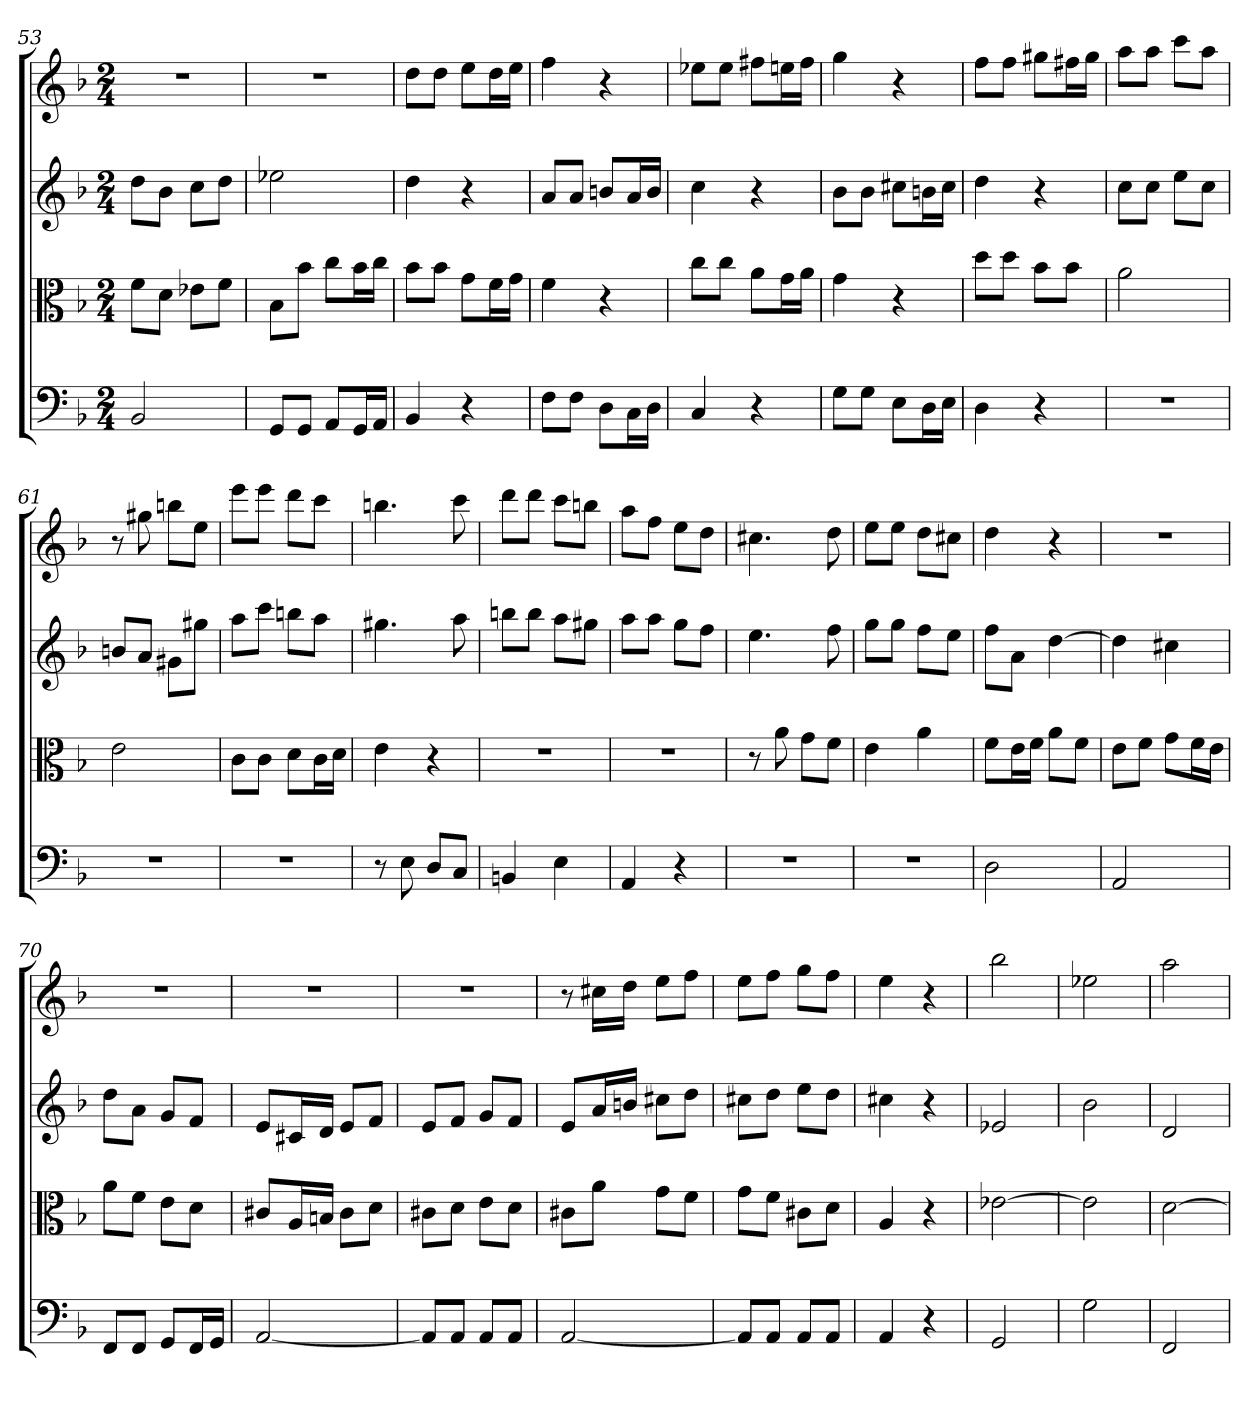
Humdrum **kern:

**kern	**kern	**kern	**kern
*part4	*part3	*part2	*part1
*staff4	*staff3	*staff2	*staff1
*clefF4	*clefC3	*	*
*k[b-]	*k[b-]	*k[b-]	*k[b-]
*d:	*d:	*d:	*d:
*M2/4	*M2/4	*M2/4	*M2/4
=53	=53	=53	=53
2BB-	8f\L	8ddL	2r
.	8d\J	8b-J	.
.	8e-X\L	8ccL	.
.	8f\J	8ddJ	.
=54	=54	=54	=54
8GG/L	8B-\L	2ee-X	2r
8GG/J	8b-\J	.	.
8AA/L	8cc\L	.	.
16GG/L	16b-\L	.	.
16AA/JJ	16cc\JJ	.	.
=55	=55	=55	=55
4BB-	8b-\L	4dd	8ddL
.	8b-\J	.	8ddJ
4r	8g\L	4r	8eeL
.	16f\L	.	16ddL
.	16g\JJ	.	16eeJJ
=56	=56	=56	=56
8F\L	4f	8aL	4ff
8F\J	.	8aJ	.
8D\L	4r	8bnL	4r
16C\L	.	16aL	.
16D\JJ	.	16bJJ	.
=57	=57	=57	=57
4C	8cc\L	4cc	8ee-XL
.	8cc\J	.	8ee-J
4r	8a\L	4r	8ff#XL
.	16g\L	.	16eenL
.	16a\JJ	.	16ff#JJ
=58	=58	=58	=58
8G\L	4g	8b-L	4gg
8G\J	.	8b-J	.
8E\L	4r	8cc#XL	4r
16D\L	.	16bnL	.
16E\JJ	.	16cc#JJ	.
=59	=59	=59	=59
4D	8dd\L	4dd	8ffL
.	8dd\J	.	8ffJ
4r	8b-\L	4r	8gg#XL
.	8b-\J	.	16ff#XL
.	.	.	16gg#JJ
=60	=60	=60	=60
2r	2a	8ccL	8aaL
.	.	8ccJ	8aaJ
.	.	8eeL	8cccL
.	.	8ccJ	8aaJ
=61	=61	=61	=61
2r	2e	8bnL	8r
.	.	8aJ	8gg#X
.	.	8g#XL	8bbnL
.	.	8gg#XJ	8eeJ
=62	=62	=62	=62
2r	8c\L	8aaL	8eeeL
.	8c\J	8cccJ	8eeeJ
.	8d\L	8bbnL	8dddL
.	16c\L	8aaJ	8cccJ
.	16d\JJ	.	.
=63	=63	=63	=63
8r	4e	4.gg#X	4.bbn
8E	.	.	.
8D/L	4r	.	.
8C/J	.	8aa	8ccc
=64	=64	=64	=64
4BBn	2r	8bbnL	8dddL
.	.	8bbJ	8dddJ
4E	.	8aaL	8cccL
.	.	8gg#XJ	8bbnJ
=65	=65	=65	=65
4AA	2r	8aaL	8aaL
.	.	8aaJ	8ffJ
4r	.	8ggL	8eeL
.	.	8ffJ	8ddJ
=66	=66	=66	=66
2r	8r	4.ee	4.cc#X
.	8a	.	.
.	8g\L	.	.
.	8f\J	8ff	8dd
=67	=67	=67	=67
2r	4e	8ggL	8eeL
.	.	8ggJ	8eeJ
.	4a	8ffL	8ddL
.	.	8eeJ	8cc#XJ
=68	=68	=68	=68
2D	8f\L	8ffL	4dd
.	16e\L	8aJ	.
.	16f\JJ	.	.
.	8a\L	[4dd	4r
.	8f\J	.	.
=69	=69	=69	=69
2AA	8e\L	4dd]	2r
.	8f\J	.	.
.	8g\L	4cc#X	.
.	16f\L	.	.
.	16e\JJ	.	.
=70	=70	=70	=70
8FF/L	8a\L	8ddL	2r
8FF/J	8f\J	8aJ	.
8GG/L	8e\L	8gL	.
16FF/L	8d\J	8fJ	.
16GG/JJ	.	.	.
=71	=71	=71	=71
[2AA	8c#X/L	8eL	2r
.	16A/L	16c#XL	.
.	16Bn/JJ	16dJJ	.
.	8c#\L	8eL	.
.	8d\J	8fJ	.
=72	=72	=72	=72
8AA/L]	8c#X\L	8eL	2r
8AA/J	8d\J	8fJ	.
8AA/L	8e\L	8gL	.
8AA/J	8d\J	8fJ	.
=73	=73	=73	=73
[2AA	8c#X\L	8eL	8r
.	8a\J	16aL	16cc#XLL
.	.	16bnJJ	16ddJJ
.	8g\L	8cc#XL	8eeL
.	8f\J	8ddJ	8ffJ
=74	=74	=74	=74
8AA/L]	8g\L	8cc#XL	8eeL
8AA/J	8f\J	8ddJ	8ffJ
8AA/L	8c#X\L	8eeL	8ggL
8AA/J	8d\J	8ddJ	8ffJ
=75	=75	=75	=75
4AA	4A	4cc#X	4ee
4r	4r	4r	4r
=76	=76	=76	=76
2GG	[2e-X	2e-X	2bb-
=77	=77	=77	=77
2G	2e-]	2b-	2ee-X
=78	=78	=78	=78
2FF	[2d	2d	2aa
=	=	=	=
*-	*-	*-	*-
